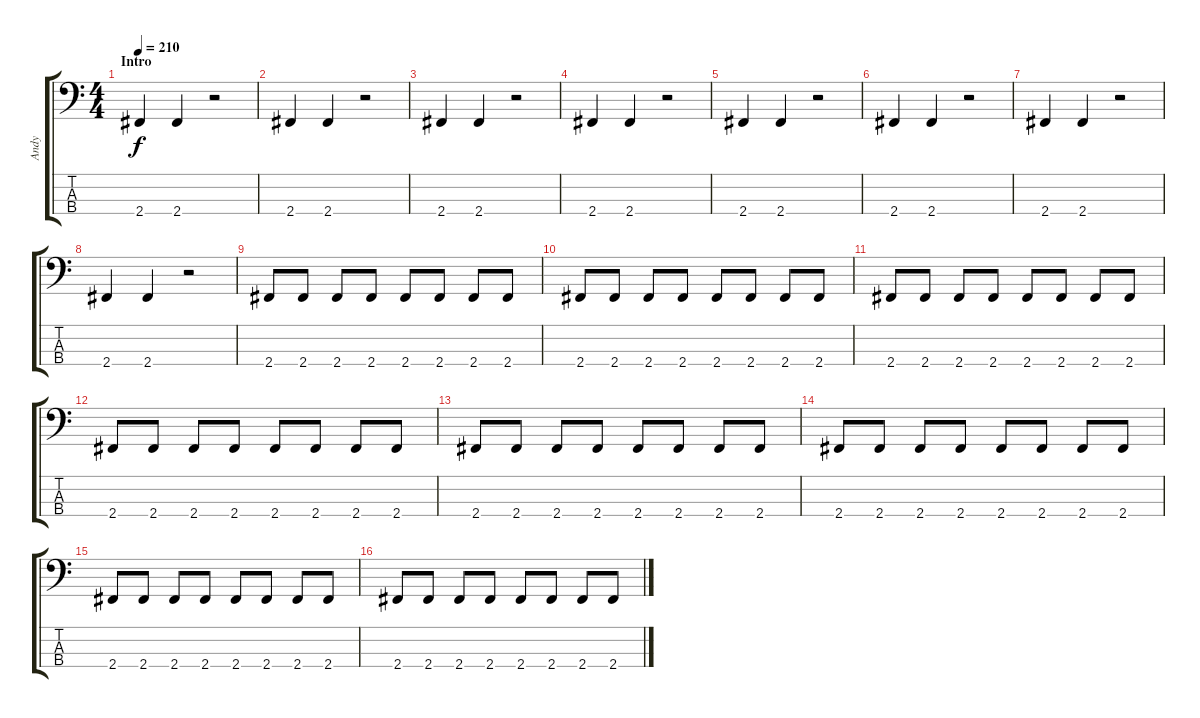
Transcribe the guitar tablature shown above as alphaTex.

\track ("Andy" "Andy") {instrument electricbasspick}
\staff {score tabs}
\tuning (G2 D2 A1 E1) {hide}
\ts (4 4)
\section ("" "Intro")
\tempo 210
\clef f4
\ks c
2.4.4{dy f instrument electricbasspick} 2.4.4 r.2 |
2.4.4 2.4.4 r.2 |
2.4.4 2.4.4 r.2 |
2.4.4 2.4.4 r.2 |
2.4.4 2.4.4 r.2 |
2.4.4 2.4.4 r.2 |
2.4.4 2.4.4 r.2 |
2.4.4 2.4.4 r.2 |
2.4.8 2.4.8 2.4.8 2.4.8 2.4.8 2.4.8 2.4.8 2.4.8 |
2.4.8 2.4.8 2.4.8 2.4.8 2.4.8 2.4.8 2.4.8 2.4.8 |
2.4.8 2.4.8 2.4.8 2.4.8 2.4.8 2.4.8 2.4.8 2.4.8 |
2.4.8 2.4.8 2.4.8 2.4.8 2.4.8 2.4.8 2.4.8 2.4.8 |
2.4.8 2.4.8 2.4.8 2.4.8 2.4.8 2.4.8 2.4.8 2.4.8 |
2.4.8 2.4.8 2.4.8 2.4.8 2.4.8 2.4.8 2.4.8 2.4.8 |
2.4.8 2.4.8 2.4.8 2.4.8 2.4.8 2.4.8 2.4.8 2.4.8 |
2.4.8 2.4.8 2.4.8 2.4.8 2.4.8 2.4.8 2.4.8 2.4.8
